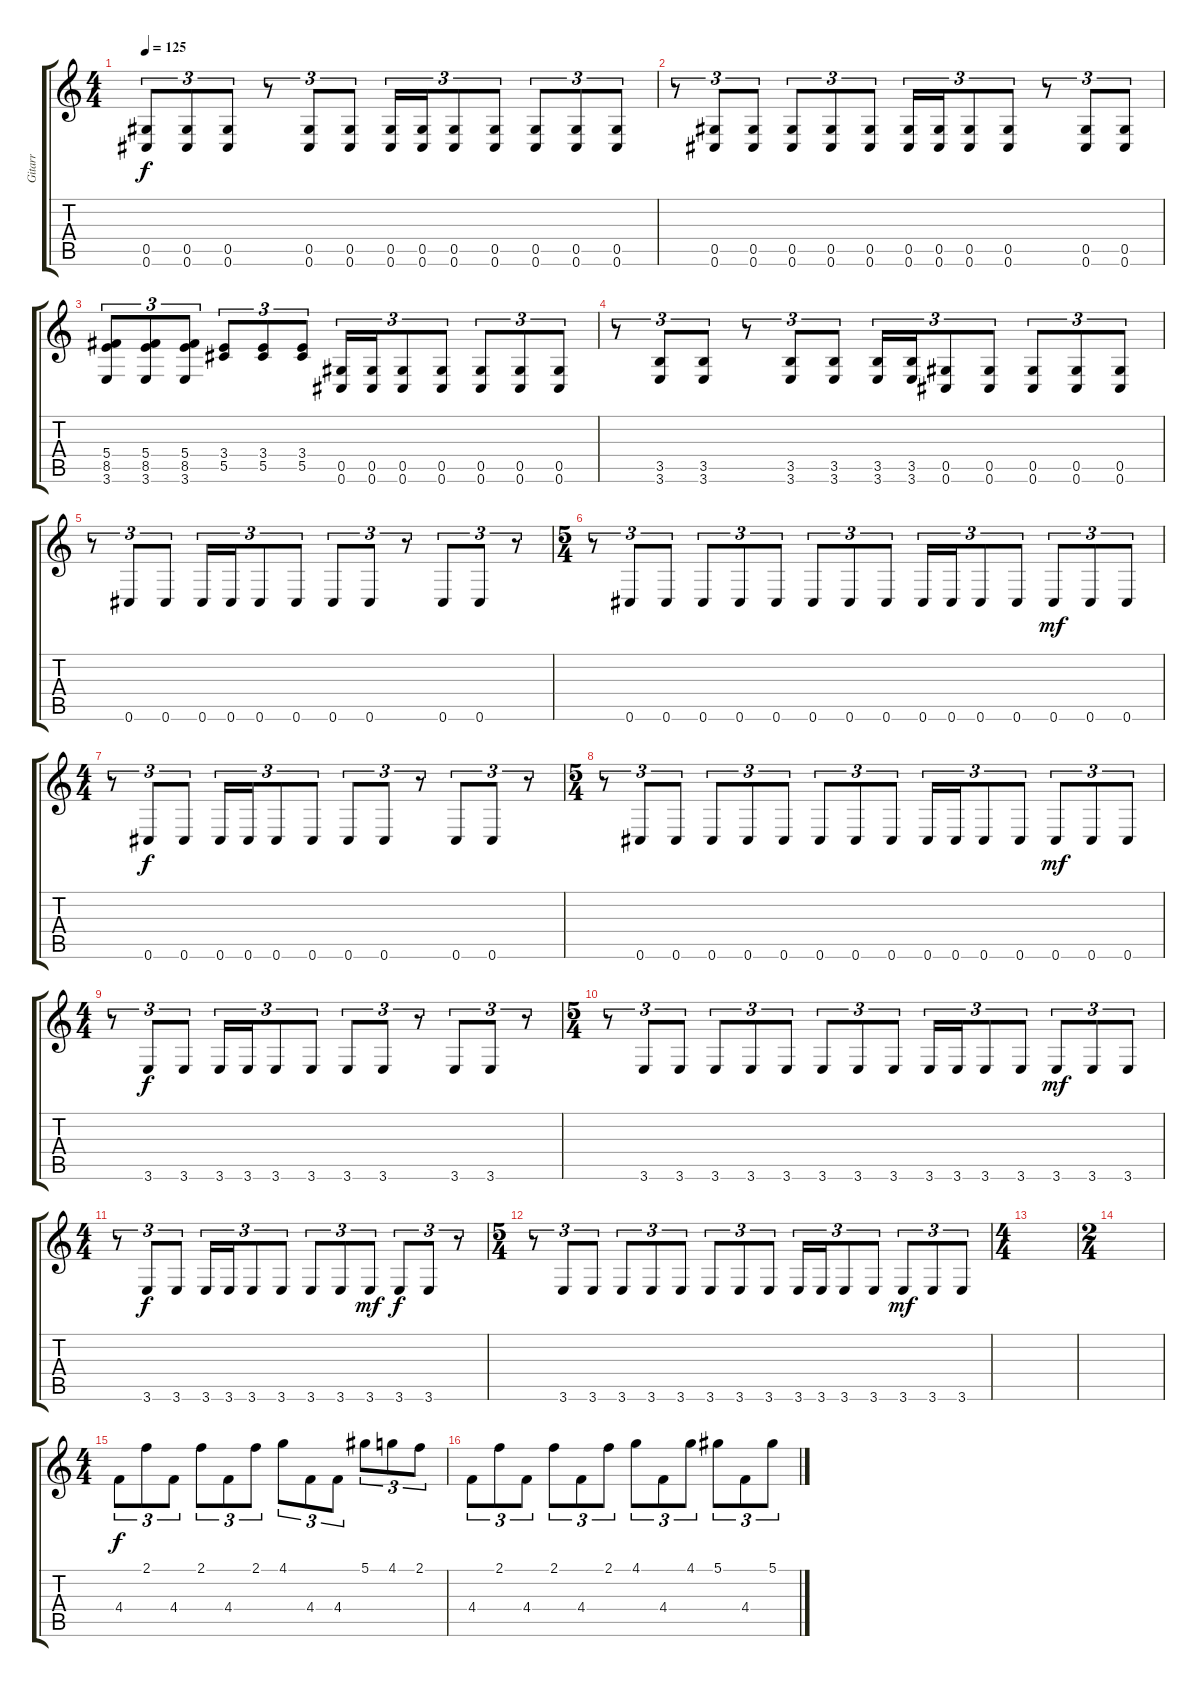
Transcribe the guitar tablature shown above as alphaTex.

\track ("Gitarr" "Gitarr") {instrument distortionguitar}
\staff {score tabs}
\tuning (Eb4 Bb3 Gb3 Db3 Ab2 Db2) {hide}
\ts (4 4)
\tempo 125
\clef g2
\ks c
(0.5 0.6).8{tu (3 2) dy f} (0.5 0.6).8{tu (3 2)} (0.5 0.6).8{tu (3 2)} r.8{tu (3 2)} (0.5 0.6).8{tu (3 2)} (0.5 0.6).8{tu (3 2)} (0.5 0.6).16{tu (3 2)} (0.5 0.6).16{tu (3 2)} (0.5 0.6).8{tu (3 2)} (0.5 0.6).8{tu (3 2)} (0.5 0.6).8{tu (3 2)} (0.5 0.6).8{tu (3 2)} (0.5 0.6).8{tu (3 2)} |
r.8{tu (3 2)} (0.5 0.6).8{tu (3 2)} (0.5 0.6).8{tu (3 2)} (0.5 0.6).8{tu (3 2)} (0.5 0.6).8{tu (3 2)} (0.5 0.6).8{tu (3 2)} (0.5 0.6).16{tu (3 2)} (0.5 0.6).16{tu (3 2)} (0.5 0.6).8{tu (3 2)} (0.5 0.6).8{tu (3 2)} r.8{tu (3 2)} (0.5 0.6).8{tu (3 2)} (0.5 0.6).8{tu (3 2)} |
(5.4 8.5 3.6).8{tu (3 2)} (5.4 8.5 3.6).8{tu (3 2)} (5.4 8.5 3.6).8{tu (3 2)} (3.4 5.5).8{tu (3 2)} (3.4 5.5).8{tu (3 2)} (3.4 5.5).8{tu (3 2)} (0.5 0.6).16{tu (3 2)} (0.5 0.6).16{tu (3 2)} (0.5 0.6).8{tu (3 2)} (0.5 0.6).8{tu (3 2)} (0.5 0.6).8{tu (3 2)} (0.5 0.6).8{tu (3 2)} (0.5 0.6).8{tu (3 2)} |
r.8{tu (3 2)} (3.5 3.6).8{tu (3 2)} (3.5 3.6).8{tu (3 2)} r.8{tu (3 2)} (3.5 3.6).8{tu (3 2)} (3.5 3.6).8{tu (3 2)} (3.5 3.6).16{tu (3 2)} (3.5 3.6).16{tu (3 2)} (0.5 0.6).8{tu (3 2)} (0.5 0.6).8{tu (3 2)} (0.5 0.6).8{tu (3 2)} (0.5 0.6).8{tu (3 2)} (0.5 0.6).8{tu (3 2)} |
r.8{tu (3 2)} 0.6.8{tu (3 2)} 0.6.8{tu (3 2)} 0.6.16{tu (3 2)} 0.6.16{tu (3 2)} 0.6.8{tu (3 2)} 0.6.8{tu (3 2)} 0.6.8{tu (3 2)} 0.6.8{tu (3 2)} r.8{tu (3 2)} 0.6.8{tu (3 2)} 0.6.8{tu (3 2)} r.8{tu (3 2)} |
\ts (5 4)
r.8{tu (3 2)} 0.6.8{tu (3 2)} 0.6.8{tu (3 2)} 0.6.8{tu (3 2)} 0.6.8{tu (3 2)} 0.6.8{tu (3 2)} 0.6.8{tu (3 2)} 0.6.8{tu (3 2)} 0.6.8{tu (3 2)} 0.6.16{tu (3 2)} 0.6.16{tu (3 2)} 0.6.8{tu (3 2)} 0.6.8{tu (3 2)} 0.6.8{tu (3 2) dy mf} 0.6.8{tu (3 2)} 0.6.8{tu (3 2)} |
\ts (4 4)
r.8{tu (3 2)} 0.6.8{tu (3 2) dy f} 0.6.8{tu (3 2)} 0.6.16{tu (3 2)} 0.6.16{tu (3 2)} 0.6.8{tu (3 2)} 0.6.8{tu (3 2)} 0.6.8{tu (3 2)} 0.6.8{tu (3 2)} r.8{tu (3 2)} 0.6.8{tu (3 2)} 0.6.8{tu (3 2)} r.8{tu (3 2)} |
\ts (5 4)
r.8{tu (3 2)} 0.6.8{tu (3 2)} 0.6.8{tu (3 2)} 0.6.8{tu (3 2)} 0.6.8{tu (3 2)} 0.6.8{tu (3 2)} 0.6.8{tu (3 2)} 0.6.8{tu (3 2)} 0.6.8{tu (3 2)} 0.6.16{tu (3 2)} 0.6.16{tu (3 2)} 0.6.8{tu (3 2)} 0.6.8{tu (3 2)} 0.6.8{tu (3 2) dy mf} 0.6.8{tu (3 2)} 0.6.8{tu (3 2)} |
\ts (4 4)
r.8{tu (3 2)} 3.6.8{tu (3 2) dy f} 3.6.8{tu (3 2)} 3.6.16{tu (3 2)} 3.6.16{tu (3 2)} 3.6.8{tu (3 2)} 3.6.8{tu (3 2)} 3.6.8{tu (3 2)} 3.6.8{tu (3 2)} r.8{tu (3 2)} 3.6.8{tu (3 2)} 3.6.8{tu (3 2)} r.8{tu (3 2)} |
\ts (5 4)
r.8{tu (3 2)} 3.6.8{tu (3 2)} 3.6.8{tu (3 2)} 3.6.8{tu (3 2)} 3.6.8{tu (3 2)} 3.6.8{tu (3 2)} 3.6.8{tu (3 2)} 3.6.8{tu (3 2)} 3.6.8{tu (3 2)} 3.6.16{tu (3 2)} 3.6.16{tu (3 2)} 3.6.8{tu (3 2)} 3.6.8{tu (3 2)} 3.6.8{tu (3 2) dy mf} 3.6.8{tu (3 2)} 3.6.8{tu (3 2)} |
\ts (4 4)
r.8{tu (3 2)} 3.6.8{tu (3 2) dy f} 3.6.8{tu (3 2)} 3.6.16{tu (3 2)} 3.6.16{tu (3 2)} 3.6.8{tu (3 2)} 3.6.8{tu (3 2)} 3.6.8{tu (3 2)} 3.6.8{tu (3 2)} 3.6.8{tu (3 2) dy mf} 3.6.8{tu (3 2) dy f} 3.6.8{tu (3 2)} r.8{tu (3 2)} |
\ts (5 4)
r.8{tu (3 2)} 3.6.8{tu (3 2)} 3.6.8{tu (3 2)} 3.6.8{tu (3 2)} 3.6.8{tu (3 2)} 3.6.8{tu (3 2)} 3.6.8{tu (3 2)} 3.6.8{tu (3 2)} 3.6.8{tu (3 2)} 3.6.16{tu (3 2)} 3.6.16{tu (3 2)} 3.6.8{tu (3 2)} 3.6.8{tu (3 2)} 3.6.8{tu (3 2) dy mf} 3.6.8{tu (3 2)} 3.6.8{tu (3 2)} |
\ts (4 4)
|
\ts (2 4)
|
\ts (4 4)
4.4.8{tu (3 2) dy f} 2.1.8{tu (3 2)} 4.4.8{tu (3 2)} 2.1.8{tu (3 2)} 4.4.8{tu (3 2)} 2.1.8{tu (3 2)} 4.1.8{tu (3 2)} 4.4.8{tu (3 2)} 4.4.8{tu (3 2)} 5.1.8{tu (3 2)} 4.1.8{tu (3 2)} 2.1.8{tu (3 2)} |
4.4.8{tu (3 2)} 2.1.8{tu (3 2)} 4.4.8{tu (3 2)} 2.1.8{tu (3 2)} 4.4.8{tu (3 2)} 2.1.8{tu (3 2)} 4.1.8{tu (3 2)} 4.4.8{tu (3 2)} 4.1.8{tu (3 2)} 5.1.8{tu (3 2)} 4.4.8{tu (3 2)} 5.1.8{tu (3 2)}
